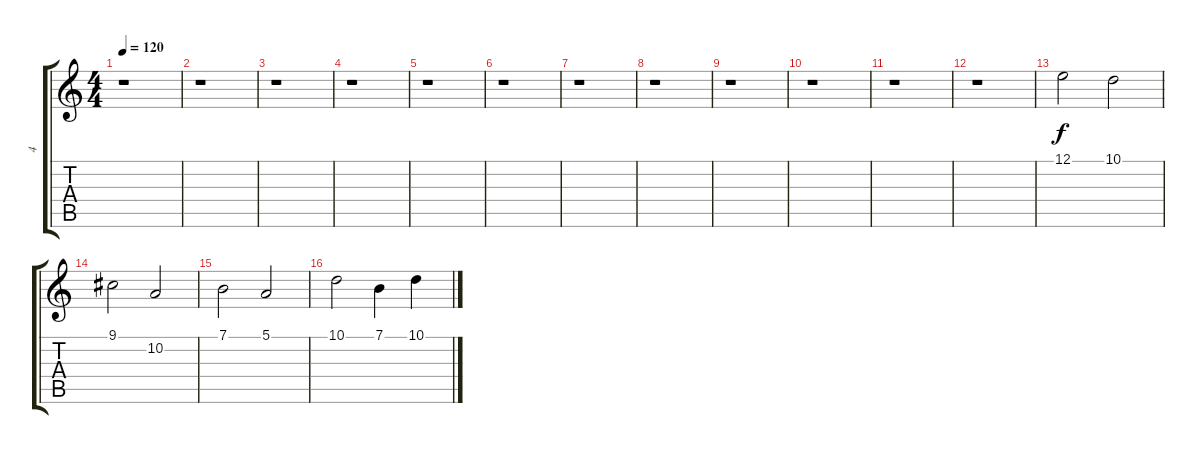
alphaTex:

\track ("4" "4") {instrument lead3calliope}
\staff {score tabs}
\tuning (E4 B3 G3 D3 A2 E2) {hide}
\ts (4 4)
\tempo 120
\clef g2
\ks c
r.1{dy f} |
r.1 |
r.1 |
r.1 |
r.1 |
r.1 |
r.1 |
r.1 |
r.1 |
r.1 |
r.1 |
r.1 |
12.1.2 10.1.2 |
9.1.2 10.2.2 |
7.1.2 5.1.2 |
10.1.2 7.1.4 10.1.4
